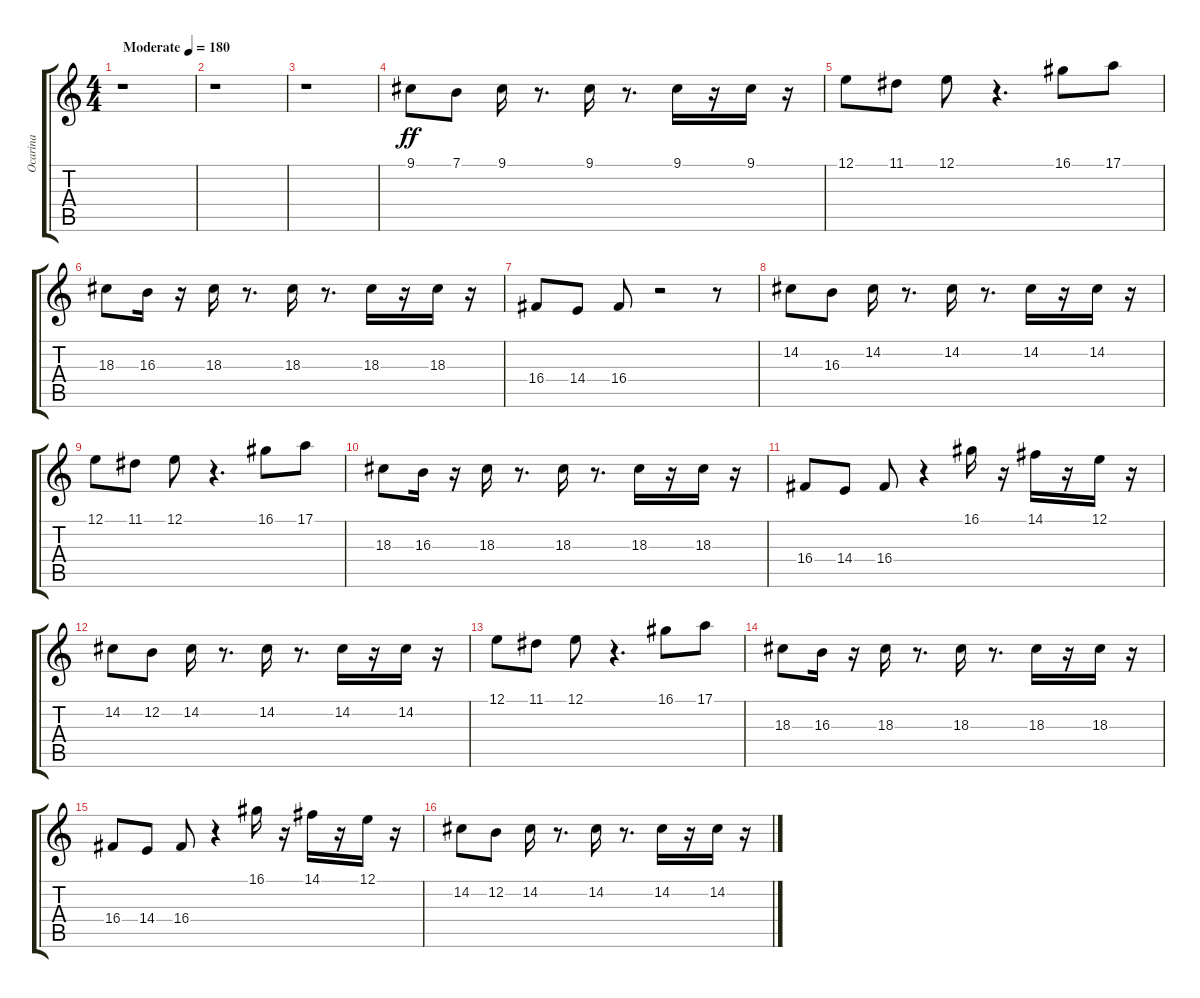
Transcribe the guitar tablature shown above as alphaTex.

\track ("Ocarina" "Ocarina") {instrument ocarina}
\staff {score tabs}
\tuning (E4 B3 G3 D3 A2 E2) {hide}
\ts (4 4)
\tempo (180 "Moderate")
\clef g2
\ks c
r.1{dy ff instrument ocarina} |
r.1 |
r.1 |
9.1.8 7.1.8 9.1.16 r.8{d} 9.1.16 r.8{d} 9.1.16 r.16 9.1.16 r.16 |
12.1.8 11.1.8 12.1.8 r.4{d} 16.1.8 17.1.8 |
18.3.8 16.3.16 r.16 18.3.16 r.8{d} 18.3.16 r.8{d} 18.3.16 r.16 18.3.16 r.16 |
16.4.8 14.4.8 16.4.8 r.2 r.8 |
14.2.8 16.3.8 14.2.16 r.8{d} 14.2.16 r.8{d} 14.2.16 r.16 14.2.16 r.16 |
12.1.8 11.1.8 12.1.8 r.4{d} 16.1.8 17.1.8 |
18.3.8 16.3.16 r.16 18.3.16 r.8{d} 18.3.16 r.8{d} 18.3.16 r.16 18.3.16 r.16 |
16.4.8 14.4.8 16.4.8 r.4 16.1.16 r.16 14.1.16 r.16 12.1.16 r.16 |
14.2.8 12.2.8 14.2.16 r.8{d} 14.2.16 r.8{d} 14.2.16 r.16 14.2.16 r.16 |
12.1.8 11.1.8 12.1.8 r.4{d} 16.1.8 17.1.8 |
18.3.8 16.3.16 r.16 18.3.16 r.8{d} 18.3.16 r.8{d} 18.3.16 r.16 18.3.16 r.16 |
16.4.8 14.4.8 16.4.8 r.4 16.1.16 r.16 14.1.16 r.16 12.1.16 r.16 |
14.2.8 12.2.8 14.2.16 r.8{d} 14.2.16 r.8{d} 14.2.16 r.16 14.2.16 r.16
